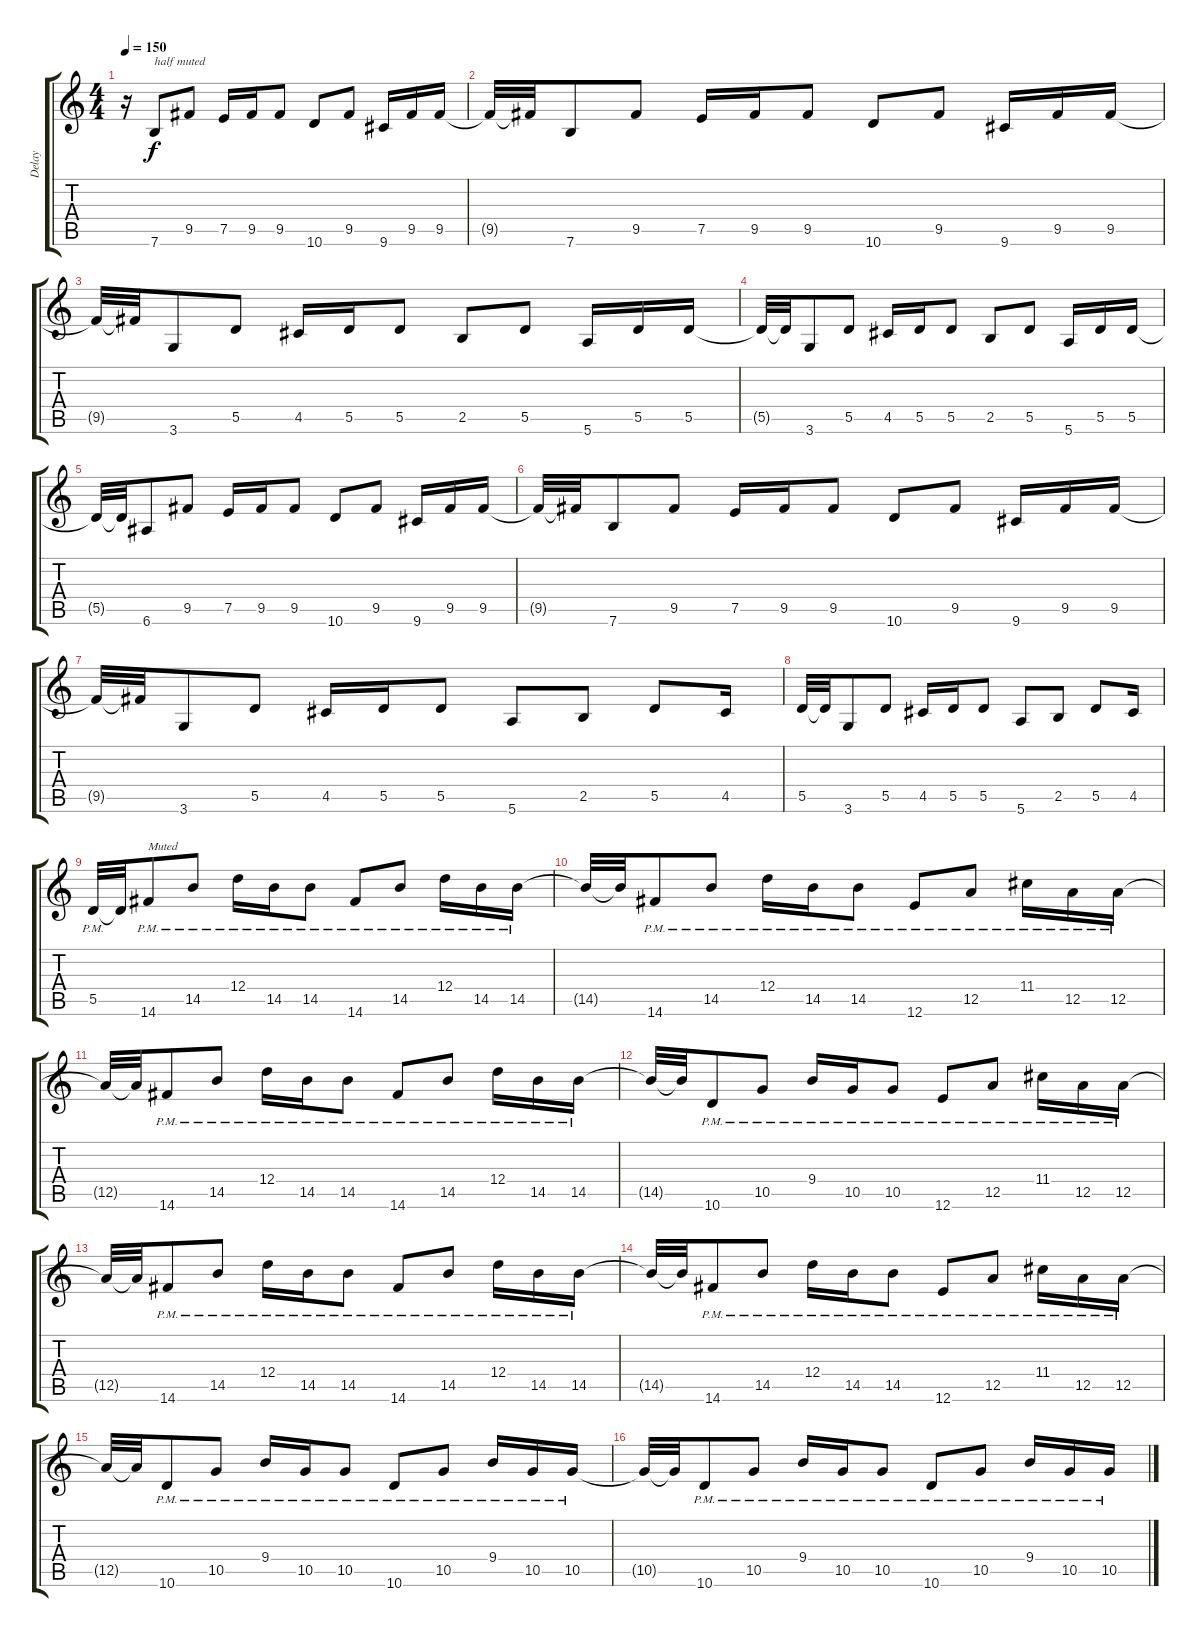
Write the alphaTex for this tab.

\track ("Delay" "Delay") {instrument electricguitarjazz}
\staff {score tabs}
\tuning (E4 B3 G3 D3 A2 E2) {hide}
\ts (4 4)
\tempo 150
\clef g2
\ks c
r.16{dy f instrument electricguitarjazz} 7.6.8{txt "half muted"} 9.5.8 7.5.16 9.5.16 9.5.8 10.6.8 9.5.8 9.6.16 9.5.16 9.5.16 |
9.5{t}.32 9.5{t}.32 7.6.8 9.5.8 7.5.16 9.5.16 9.5.8 10.6.8 9.5.8 9.6.16 9.5.16 9.5.16 |
9.5{t}.32 9.5{t}.32 3.6.8 5.5.8 4.5.16 5.5.16 5.5.8 2.5.8 5.5.8 5.6.16 5.5.16 5.5.16 |
5.5{t}.32 5.5{t}.32 3.6.8 5.5.8 4.5.16 5.5.16 5.5.8 2.5.8 5.5.8 5.6.16 5.5.16 5.5.16 |
5.5{t}.32 5.5{t}.32 6.6.8 9.5.8 7.5.16 9.5.16 9.5.8 10.6.8 9.5.8 9.6.16 9.5.16 9.5.16 |
9.5{t}.32 9.5{t}.32 7.6.8 9.5.8 7.5.16 9.5.16 9.5.8 10.6.8 9.5.8 9.6.16 9.5.16 9.5.16 |
9.5{t}.32 9.5{t}.32 3.6.8 5.5.8 4.5.16 5.5.16 5.5.8 5.6.8 2.5.8 5.5.8 4.5.16 |
5.5.32 5.5{t}.32 3.6.8 5.5.8 4.5.16 5.5.16 5.5.8 5.6.8 2.5.8 5.5.8 4.5.16 |
5.5{pm}.32 5.5{t}.32 14.6{pm}.8{txt "Muted"} 14.5{pm}.8 12.4{pm}.16 14.5{pm}.16 14.5{pm}.8 14.6{pm}.8 14.5{pm}.8 12.4{pm}.16 14.5{pm}.16 14.5{pm}.16 |
14.5{t}.32 14.5{t}.32 14.6{pm}.8 14.5{pm}.8 12.4{pm}.16 14.5{pm}.16 14.5{pm}.8 12.6{pm}.8 12.5{pm}.8 11.4{pm}.16 12.5{pm}.16 12.5{pm}.16 |
12.5{t}.32 12.5{t}.32 14.6{pm}.8 14.5{pm}.8 12.4{pm}.16 14.5{pm}.16 14.5{pm}.8 14.6{pm}.8 14.5{pm}.8 12.4{pm}.16 14.5{pm}.16 14.5{pm}.16 |
14.5{t}.32 14.5{t}.32 10.6{pm}.8 10.5{pm}.8 9.4{pm}.16 10.5{pm}.16 10.5{pm}.8 12.6{pm}.8 12.5{pm}.8 11.4{pm}.16 12.5{pm}.16 12.5{pm}.16 |
12.5{t}.32 12.5{t}.32 14.6{pm}.8 14.5{pm}.8 12.4{pm}.16 14.5{pm}.16 14.5{pm}.8 14.6{pm}.8 14.5{pm}.8 12.4{pm}.16 14.5{pm}.16 14.5{pm}.16 |
14.5{t}.32 14.5{t}.32 14.6{pm}.8 14.5{pm}.8 12.4{pm}.16 14.5{pm}.16 14.5{pm}.8 12.6{pm}.8 12.5{pm}.8 11.4{pm}.16 12.5{pm}.16 12.5{pm}.16 |
12.5{t}.32 12.5{t}.32 10.6{pm}.8 10.5{pm}.8 9.4{pm}.16 10.5{pm}.16 10.5{pm}.8 10.6{pm}.8 10.5{pm}.8 9.4{pm}.16 10.5{pm}.16 10.5{pm}.16 |
10.5{t}.32 10.5{t}.32 10.6{pm}.8 10.5{pm}.8 9.4{pm}.16 10.5{pm}.16 10.5{pm}.8 10.6{pm}.8 10.5{pm}.8 9.4{pm}.16 10.5{pm}.16 10.5{pm}.16
